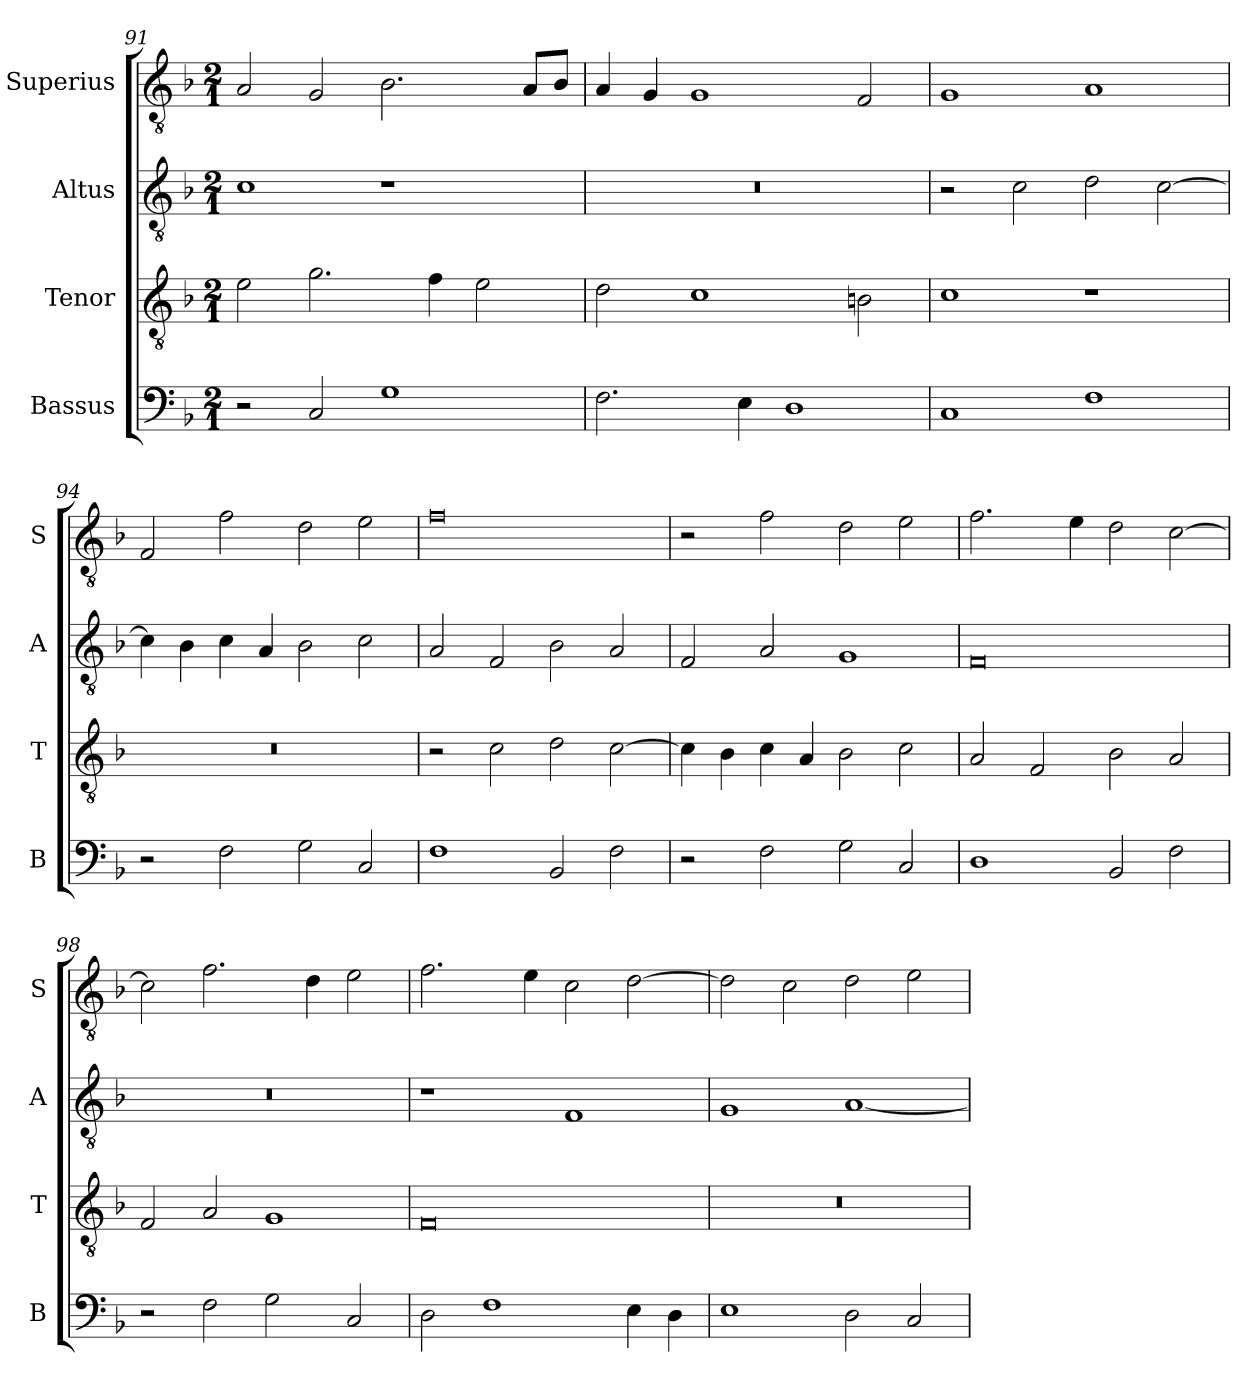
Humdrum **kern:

**kern	**kern	**kern	**kern
*part4	*part3	*part2	*part1
*staff4	*staff3	*staff2	*staff1
*I"Bassus	*I"Tenor	*I"Altus	*I"Superius
*I'B	*I'T	*I'A	*I'S
*clefF4	*clefGv2	*clefGv2	*clefGv2
*k[b-]	*k[b-]	*k[b-]	*k[b-]
*M2/1	*M2/1	*M2/1	*M2/1
=91	=91	=91	=91
2r	2e\	1c	2A/
2C/	2.g\	.	2G/
1G	.	1r	2.B-\
.	4f\	.	.
.	2e\	.	.
.	.	.	8A/L
.	.	.	8B-/J
=92	=92	=92	=92
2.F\	2d\	0r	4A/
.	.	.	4G/
.	1c	.	1G
4E\	.	.	.
1D	.	.	.
.	2Bn\	.	2F/
=93	=93	=93	=93
1C	1c	2r	1G
.	.	2c\	.
1F	1r	2d\	1A
.	.	[2c\	.
=94	=94	=94	=94
2r	0r	4c\]	2F/
.	.	4B-\	.
2F\	.	4c\	2f\
.	.	4A/	.
2G\	.	2B-\	2d\
2C/	.	2c\	2e\
=95	=95	=95	=95
1F	2r	2A/	0f
.	2c\	2F/	.
2BB-/	2d\	2B-\	.
2F\	[2c\	2A/	.
=96	=96	=96	=96
2r	4c\]	2F/	2r
.	4B-\	.	.
2F\	4c\	2A/	2f\
.	4A/	.	.
2G\	2B-\	1G	2d\
2C/	2c\	.	2e\
=97	=97	=97	=97
1D	2A/	0F	2.f\
.	2F/	.	.
.	.	.	4e\
2BB-/	2B-\	.	2d\
2F\	2A/	.	[2c\
=98	=98	=98	=98
2r	2F/	0r	2c\]
2F\	2A/	.	2.f\
2G\	1G	.	.
.	.	.	4d\
2C/	.	.	2e\
=99	=99	=99	=99
2D\	0F	1r	2.f\
1F	.	.	.
.	.	.	4e\
.	.	1F	2c\
4E\	.	.	[2d\
4D\	.	.	.
=100	=100	=100	=100
1E	0r	1G	2d\]
.	.	.	2c\
2D\	.	[1A	2d\
2C/	.	.	2e\
=	=	=	=
*-	*-	*-	*-
